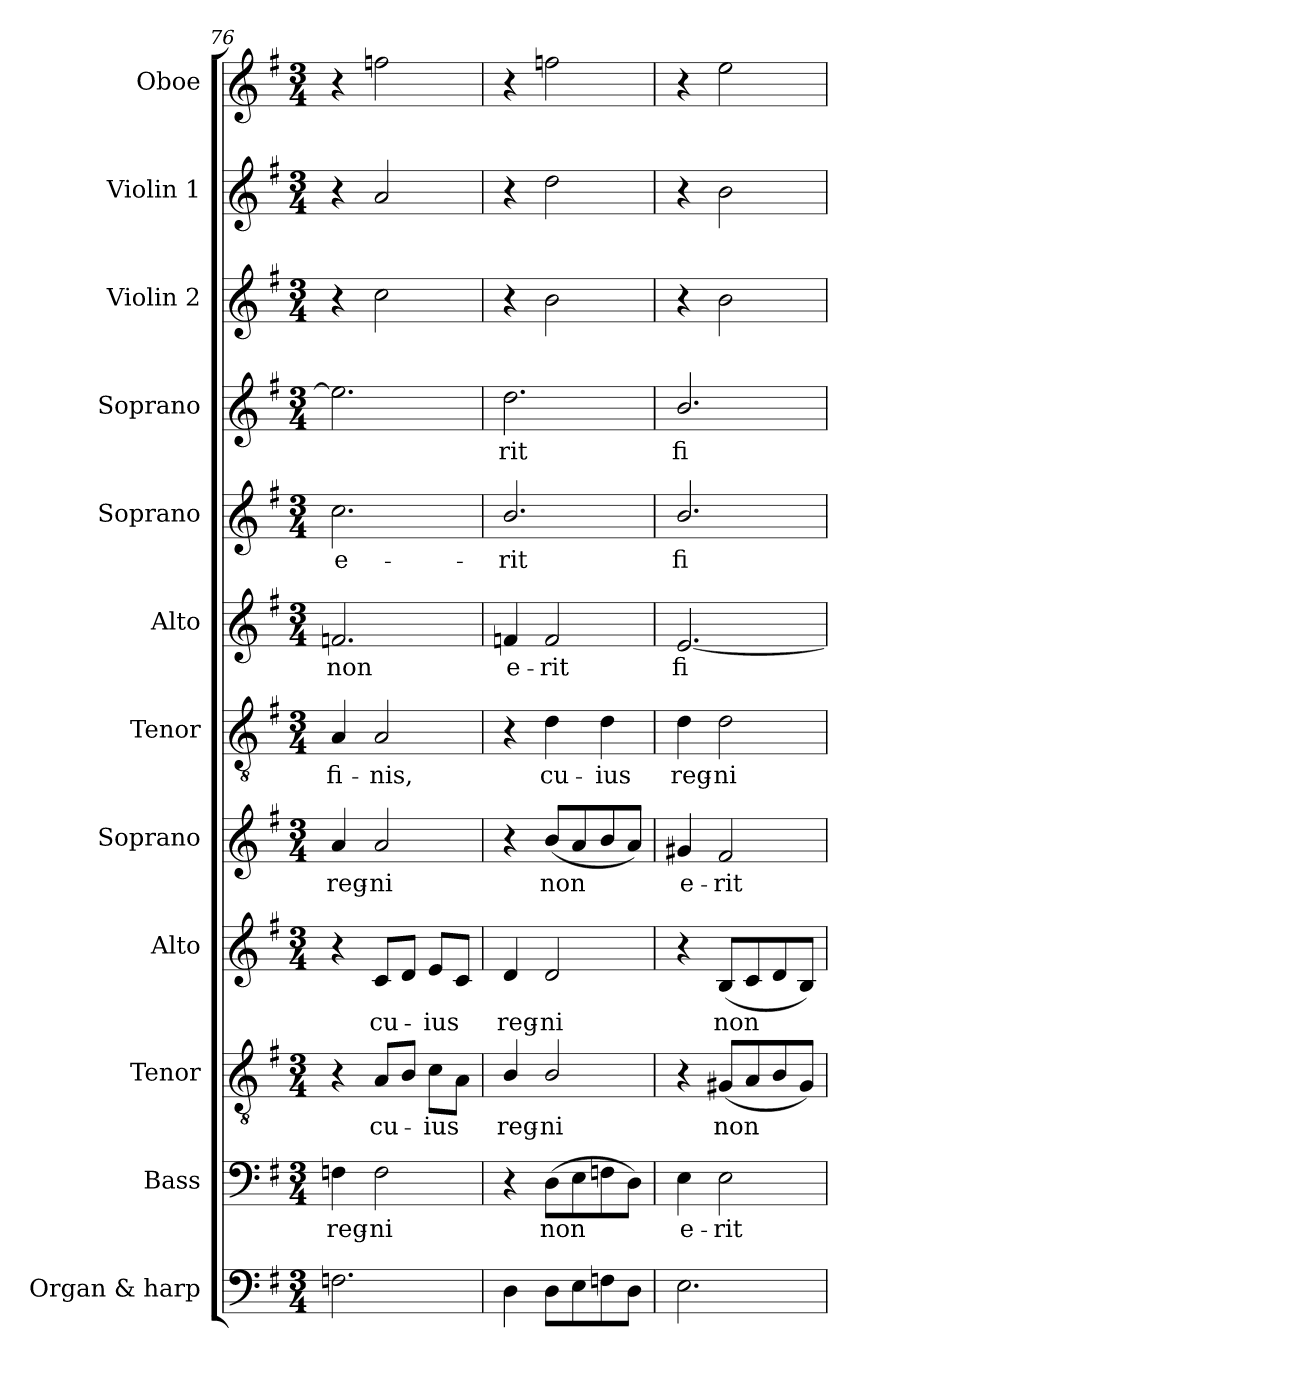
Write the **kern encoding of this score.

**kern	**kern	**text	**kern	**text	**kern	**text	**kern	**text	**kern	**text	**kern	**text	**kern	**text	**kern	**text	**kern	**kern	**kern
*part12	*part11	*part11	*part10	*part10	*part9	*part9	*part8	*part8	*part7	*part7	*part6	*part6	*part5	*part5	*part4	*part4	*part3	*part2	*part1
*staff12	*staff11	*staff11	*staff10	*staff10	*staff9	*staff9	*staff8	*staff8	*staff7	*staff7	*staff6	*staff6	*staff5	*staff5	*staff4	*staff4	*staff3	*staff2	*staff1
*I"Organ & harp	*I"Bass	*	*I"Tenor	*	*I"Alto	*	*I"Soprano	*	*I"Tenor	*	*I"Alto	*	*I"Soprano	*	*I"Soprano	*	*I"Violin 2	*I"Violin 1	*I"Oboe
*I'Org. & H.	*I'B.	*	*I'T.	*	*I'A.	*	*I'S.	*	*I'T.	*	*I'A.	*	*I'S.	*	*I'S.	*	*I'Vln. 2	*I'Vln. 1	*I'Ob.
!!LO:PB:g=z
*clefF4	*clefF4	*	*clefGv2	*	*clefG2	*	*clefG2	*	*clefGv2	*	*clefG2	*	*clefG2	*	*clefG2	*	*clefG2	*clefG2	*clefG2
*	*	*	*ITrd7c12	*	*	*	*	*	*ITrd7c12	*	*	*	*	*	*	*	*	*	*
*k[f#]	*k[f#]	*	*k[f#]	*	*k[f#]	*	*k[f#]	*	*k[f#]	*	*k[f#]	*	*k[f#]	*	*k[f#]	*	*k[f#]	*k[f#]	*k[f#]
*G:	*G:	*	*G:	*	*G:	*	*G:	*	*G:	*	*G:	*	*G:	*	*G:	*	*G:	*G:	*G:
*M3/4	*M3/4	*	*M3/4	*	*M3/4	*	*M3/4	*	*M3/4	*	*M3/4	*	*M3/4	*	*M3/4	*	*M3/4	*M3/4	*M3/4
=76	=76	=76	=76	=76	=76	=76	=76	=76	=76	=76	=76	=76	=76	=76	=76	=76	=76	=76	=76
!	!	!LO:LY:b:color=#000000	!	!	!	!	!	!	!	!	!	!	!	!	!	!	!	!	!
!	!	!	!	!	!	!	!	!LO:LY:b:color=#000000	!	!	!	!	!	!	!	!	!	!	!
!	!	!	!	!	!	!	!	!	!	!LO:LY:b:color=#000000	!	!	!	!	!	!	!	!	!
!	!	!	!	!	!	!	!	!	!	!	!	!LO:LY:b:color=#000000	!	!	!	!	!	!	!
!	!	!	!	!	!	!	!	!	!	!	!	!	!	!LO:LY:b:color=#000000	!	!	!	!	!
2.Fni\	4Fni\	reg-	4r	.	4r	.	4ai/	reg-	4AAi/	fi-	2.fni/	non	2.cci\	e-	2.eei\]	.	4r	4r	4r
!	!	!LO:LY:b:color=#000000	!	!	!	!	!	!	!	!	!	!	!	!	!	!	!	!	!
!	!	!	!	!LO:LY:b:color=#000000	!	!	!	!	!	!	!	!	!	!	!	!	!	!	!
!	!	!	!	!	!	!LO:LY:b:color=#000000	!	!	!	!	!	!	!	!	!	!	!	!	!
!	!	!	!	!	!	!	!	!LO:LY:b:color=#000000	!	!	!	!	!	!	!	!	!	!	!
!	!	!	!	!	!	!	!	!	!	!LO:LY:b:color=#000000	!	!	!	!	!	!	!	!	!
.	2Fi\	-ni	8AAi/L	cu-	8ci/L	cu-	2ai/	-ni	2AAi/	-nis,	.	.	.	.	.	.	2cci\	2ai/	2ffni\
.	.	.	8BBi/J	.	8di/J	.	.	.	.	.	.	.	.	.	.	.	.	.	.
!	!	!	!	!LO:LY:b:color=#000000	!	!	!	!	!	!	!	!	!	!	!	!	!	!	!
!	!	!	!	!	!	!LO:LY:b:color=#000000	!	!	!	!	!	!	!	!	!	!	!	!	!
.	.	.	8Ci\L	-ius	8ei/L	-ius	.	.	.	.	.	.	.	.	.	.	.	.	.
.	.	.	8AAi\J	.	8ci/J	.	.	.	.	.	.	.	.	.	.	.	.	.	.
=77	=77	=77	=77	=77	=77	=77	=77	=77	=77	=77	=77	=77	=77	=77	=77	=77	=77	=77	=77
!	!	!	!	!LO:LY:b:color=#000000	!	!	!	!	!	!	!	!	!	!	!	!	!	!	!
!	!	!	!	!	!	!LO:LY:b:color=#000000	!	!	!	!	!	!	!	!	!	!	!	!	!
!	!	!	!	!	!	!	!	!	!	!	!	!LO:LY:b:color=#000000	!	!	!	!	!	!	!
!	!	!	!	!	!	!	!	!	!	!	!	!	!	!LO:LY:b:color=#000000	!	!	!	!	!
!	!	!	!	!	!	!	!	!	!	!	!	!	!	!	!	!LO:LY:b:color=#000000	!	!	!
4Di\	4r	.	4BBi/	reg-	4di/	reg-	4r	.	4r	.	4fni/	e-	2.bi/	-rit	2.ddi\	-rit	4r	4r	4r
!	!	!LO:LY:b:color=#000000	!	!	!	!	!	!	!	!	!	!	!	!	!	!	!	!	!
!	!	!	!	!LO:LY:b:color=#000000	!	!	!	!	!	!	!	!	!	!	!	!	!	!	!
!	!	!	!	!	!	!LO:LY:b:color=#000000	!	!	!	!	!	!	!	!	!	!	!	!	!
!	!	!	!	!	!	!	!	!LO:LY:b:color=#000000	!	!	!	!	!	!	!	!	!	!	!
!	!	!	!	!	!	!	!	!	!	!LO:LY:b:color=#000000	!	!	!	!	!	!	!	!	!
!	!	!	!	!	!	!	!	!	!	!	!	!LO:LY:b:color=#000000	!	!	!	!	!	!	!
8Di\L	(8Di\L	non	2BBi/	-ni	2di/	-ni	(8bi/L	non	4Di\	cu-	2fi/	-rit	.	.	.	.	2bi\	2ddi\	2ffni\
8Ei\	8Ei\	.	.	.	.	.	8ai/	.	.	.	.	.	.	.	.	.	.	.	.
!	!	!	!	!	!	!	!	!	!	!LO:LY:b:color=#000000	!	!	!	!	!	!	!	!	!
8Fni\	8Fni\	.	.	.	.	.	8bi/	.	4Di\	-ius	.	.	.	.	.	.	.	.	.
8Di\J	8Di\J)	.	.	.	.	.	8ai/J)	.	.	.	.	.	.	.	.	.	.	.	.
=78	=78	=78	=78	=78	=78	=78	=78	=78	=78	=78	=78	=78	=78	=78	=78	=78	=78	=78	=78
!	!	!LO:LY:b:color=#000000	!	!	!	!	!	!	!	!	!	!	!	!	!	!	!	!	!
!	!	!	!	!	!	!	!	!LO:LY:b:color=#000000	!	!	!	!	!	!	!	!	!	!	!
!	!	!	!	!	!	!	!	!	!	!LO:LY:b:color=#000000	!	!	!	!	!	!	!	!	!
!	!	!	!	!	!	!	!	!	!	!	!	!LO:LY:b:color=#000000	!	!	!	!	!	!	!
!	!	!	!	!	!	!	!	!	!	!	!	!	!	!LO:LY:b:color=#000000	!	!	!	!	!
!	!	!	!	!	!	!	!	!	!	!	!	!	!	!	!	!LO:LY:b:color=#000000	!	!	!
2.Ei\	4Ei\	e-	4r	.	4r	.	4g#Xi/	e-	4Di\	reg-	[2.ei/	fi-	2.bi/	fi-	2.bi/	fi-	4r	4r	4r
!	!	!LO:LY:b:color=#000000	!	!	!	!	!	!	!	!	!	!	!	!	!	!	!	!	!
!	!	!	!	!LO:LY:b:color=#000000	!	!	!	!	!	!	!	!	!	!	!	!	!	!	!
!	!	!	!	!	!	!LO:LY:b:color=#000000	!	!	!	!	!	!	!	!	!	!	!	!	!
!	!	!	!	!	!	!	!	!LO:LY:b:color=#000000	!	!	!	!	!	!	!	!	!	!	!
!	!	!	!	!	!	!	!	!	!	!LO:LY:b:color=#000000	!	!	!	!	!	!	!	!	!
.	2Ei\	-rit	(8GG#Xi/L	non	(8Bi/L	non	2f#i/	-rit	2Di\	-ni	.	.	.	.	.	.	2bi\	2bi\	2eei\
.	.	.	8AAi/	.	8ci/	.	.	.	.	.	.	.	.	.	.	.	.	.	.
.	.	.	8BBi/	.	8di/	.	.	.	.	.	.	.	.	.	.	.	.	.	.
.	.	.	8GG#i/J)	.	8Bi/J)	.	.	.	.	.	.	.	.	.	.	.	.	.	.
=	=	=	=	=	=	=	=	=	=	=	=	=	=	=	=	=	=	=	=
*-	*-	*-	*-	*-	*-	*-	*-	*-	*-	*-	*-	*-	*-	*-	*-	*-	*-	*-	*-
